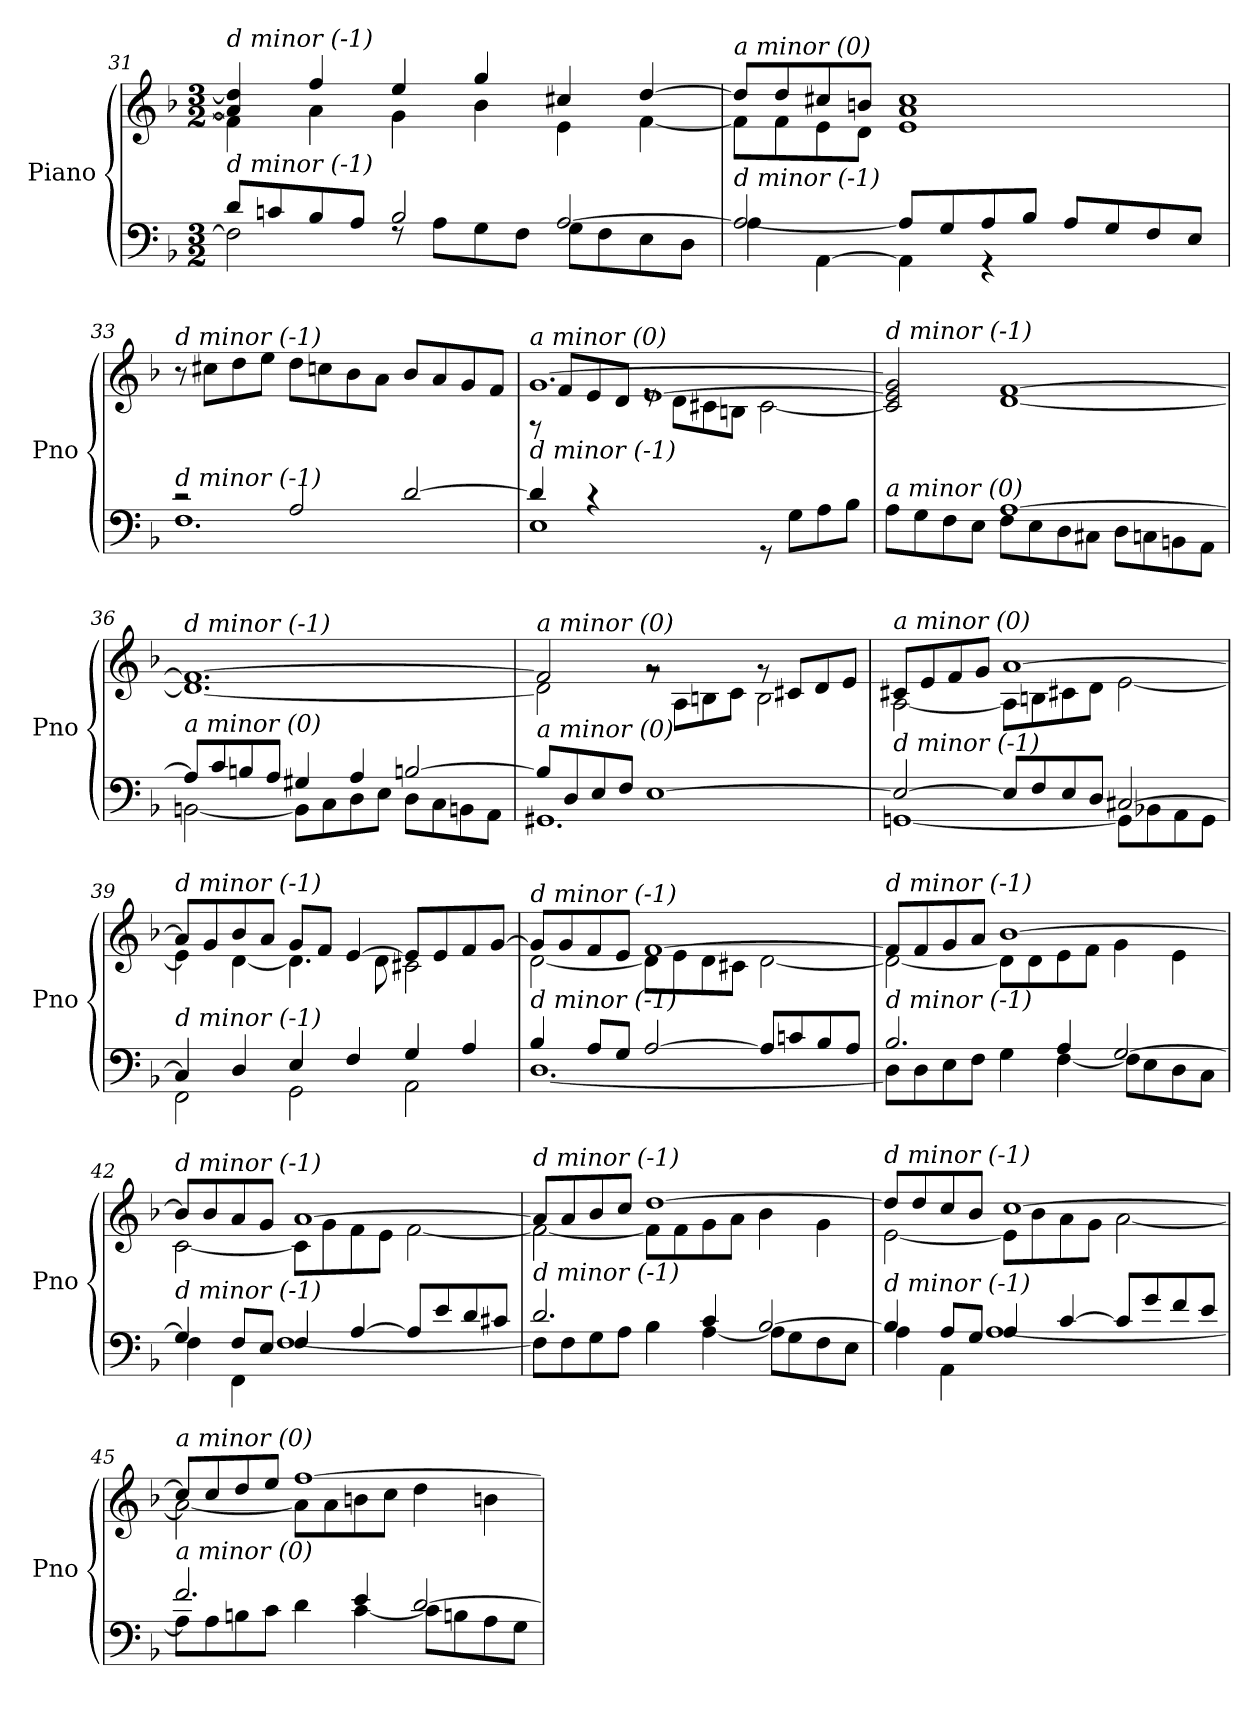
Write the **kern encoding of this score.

**kern	**kern
*part1	*part1
*staff2	*staff1
*I"Piano	*
*I'Pno	*
*clefF4	*clefG2
*k[b-]	*k[b-]
*M3/2	*M3/2
=31	=31
*^	*^
!	!	!LO:TX:i:t=d minor (-1)	!
!LO:TX:i:t=d minor (-1)	!	!	!
8d/L	2F\]	4a/] 4dd/]	4f\]
8cn/	.	.	.
8B-/	.	4ff/	4a\
8A/J	.	.	.
2B-/	8rF	4ee/	4g\
.	8A\L	.	.
.	8G\	4gg/	4b-\
.	8F\J	.	.
[2A/	8G\L	4cc#X/	4e\
.	8F\	.	.
.	8E\	[4dd/	[4f\
.	8D\J	.	.
=32	=32	=32	=32
*	*^	*	*^
!	!	!	!LO:TX:i:t=a minor (0)	!	!
!LO:TX:i:t=d minor (-1)	!	!	!	!	!
2ryy	2A/_	4A\	8dd/L]	8f\L]	1ryy
.	.	.	8dd/	8f\	.
.	.	[4AA\	8cc#X/	8e\	.
.	.	.	8bn/J	8d\J	.
1ryy	8A/L]	4AA\]	1e 1a 1cc#	1ryy	.
.	8G/	.	.	.	.
.	8A/	4r	.	.	.
.	8B-/J	.	.	.	.
.	8A/L	2ryy	.	.	2ryy
.	8G/	.	.	.	.
.	8F/	.	.	.	.
.	8E/J	.	.	.	.
*	*v	*v	*	*	*
*	*	*v	*v	*v
!!LO:LB:g=z
=33	=33	=33
!	!	!LO:TX:i:t=d minor (-1)
!LO:TX:i:t=d minor (-1)	!	!
2r	1.F	8r
.	.	8cc#X\L
.	.	8dd\
.	.	8ee\J
2A/	.	8dd\L
.	.	8ccn\
.	.	8b-\
.	.	8a\J
[2d/	.	8b-/L
.	.	8a/
.	.	8g/
.	.	8f/J
=34	=34	=34
*	*^	*^
*	*	*	*	*^
*	*	*	*	*	*^
!	!	!	!LO:TX:i:t=a minor (0)	!	!	!
!LO:TX:i:t=d minor (-1)	!	!	!	!	!	!
2ryy	4d/]	1E	[1.g	2ryy	8rF	1ryy
.	.	.	.	.	8f/L	.
.	4r	.	.	.	8e/	.
.	.	.	.	.	8d/J	.
1ryy	4ryy	.	.	8re	[1e	.
.	.	.	.	8d\L	.	.
.	4ryy	.	.	8c#X\	.	.
.	.	.	.	8Bn\J	.	.
.	8rGG	2ryy	.	[2c#\	.	2ryy
.	8G\L	.	.	.	.	.
.	8A\	.	.	.	.	.
.	8B-\J	.	.	.	.	.
*	*v	*v	*	*	*	*
*	*	*	*v	*v	*v
=35	=35	=35	=35
!	!	!LO:TX:i:t=d minor (-1)	!
!LO:TX:i:t=a minor (0)	!	!	!
8A\L	2ryy	2c#/] 2e/] 2g/]	2ryy
8G\	.	.	.
8F\	.	.	.
8E\J	.	.	.
[1A	8F\L	[1d [1f	1ryy
.	8E\	.	.
.	8D\	.	.
.	8C#X\J	.	.
.	8D\L	.	.
.	8Cn\	.	.
.	8BBn\	.	.
.	8AA\J	.	.
*	*	*v	*v
!!LO:PB:g=z
=36	=36	=36
!	!	!LO:TX:i:t=d minor (-1)
!LO:TX:i:t=a minor (0)	!	!
8A/L]	[2BBn\	1.d_ 1.f_
8c/	.	.
8Bn/	.	.
8A/J	.	.
4G#X/	8BB\L]	.
.	8C\	.
4A/	8D\	.
.	8E\J	.
[2Bn/	8D\L	.
.	8C\	.
.	8BBn\	.
.	8AA\J	.
=37	=37	=37
*	*	*^
!	!	!LO:TX:i:t=a minor (0)	!
!LO:TX:i:t=a minor (0)	!	!	!
8B/L]	1.GG#X	2f/]	2d\]
8D/	.	.	.
8E/	.	.	.
8F/J	.	.	.
[1E	.	2rg	8rg
.	.	.	8A\L
.	.	.	8Bn\
.	.	.	8c\J
.	.	8rg	2B\
.	.	8c#X/L	.
.	.	8d/	.
.	.	8e/J	.
=38	=38	=38	=38
!	!	!LO:TX:i:t=a minor (0)	!
!LO:TX:i:t=d minor (-1)	!	!	!
2E/_	[1GGn	8c#X/L	[2A\
.	.	8e/	.
.	.	8f/	.
.	.	8g/J	.
8E/L]	.	[1a	8A\L]
8F/	.	.	8Bn\
8E/	.	.	8c#X\
8D/J	.	.	8d\J
[2C#X/	8GG\L]	.	[2e\
.	8BB-X\	.	.
.	8AA\	.	.
.	8GG\J	.	.
!!LO:LB:g=z	!!
=39	=39	=39	=39
!	!	!LO:TX:i:t=d minor (-1)	!
!LO:TX:i:t=d minor (-1)	!	!	!
4C#/]	2FF\	8a/L]	4e\]
.	.	8g/	.
4D/	.	8b-/	[4d\
.	.	8a/J	.
4E/	2GG\	8g/L	4.d\]
.	.	8f/J	.
4F/	.	[4e/	.
.	.	.	8d\
4G/	2AA\	8e/L]	2c#X\
.	.	8e/	.
4A/	.	8f/	.
.	.	[8g/J	.
=40	=40	=40	=40
!	!	!LO:TX:i:t=d minor (-1)	!
!LO:TX:i:t=d minor (-1)	!	!	!
4B-/	[1.D	8g/L]	[2d\
.	.	8g/	.
8A/L	.	8f/	.
8G/J	.	8e/J	.
[2A/	.	[1f	8d\L]
.	.	.	8e\
.	.	.	8d\
.	.	.	8c#X\J
8A/L]	.	.	[2d\
8cn/	.	.	.
8B-/	.	.	.
8A/J	.	.	.
=41	=41	=41	=41
!	!	!LO:TX:i:t=d minor (-1)	!
!LO:TX:i:t=d minor (-1)	!	!	!
2.B-/	8D\L]	8f/L]	2d\_
.	8D\	8f/	.
.	8E\	8g/	.
.	8F\J	8a/J	.
.	4G\	[1b-	8d\L]
.	.	.	8d\
4A/	[4F\	.	8e\
.	.	.	8f\J
[2G/	8F\L]	.	4g\
.	8E\	.	.
.	8D\	.	4e\
.	8C\J	.	.
!!LO:LB:g=z	!!
=42	=42	=42	=42
!	!	!LO:TX:i:t=d minor (-1)	!
!LO:TX:i:t=d minor (-1)	!	!	!
4G/]	4F\	8b-/L]	[2c\
.	.	8b-/	.
8F/L	4FF\	8a/	.
8E/J	.	8g/J	.
4F/	[1F	[1a	8c\L]
.	.	.	8g\
[4A/	.	.	8f\
.	.	.	8e\J
8A/L]	.	.	[2f\
8e/	.	.	.
8d/	.	.	.
8c#X/J	.	.	.
=43	=43	=43	=43
!	!	!LO:TX:i:t=d minor (-1)	!
!LO:TX:i:t=d minor (-1)	!	!	!
2.d/	8F\L]	8a/L]	2f\_
.	8F\	8a/	.
.	8G\	8b-/	.
.	8A\J	8cc/J	.
.	4B-\	[1dd	8f\L]
.	.	.	8f\
4c/	[4A\	.	8g\
.	.	.	8a\J
[2B-/	8A\L]	.	4b-\
.	8G\	.	.
.	8F\	.	4g\
.	8E\J	.	.
=44	=44	=44	=44
!	!	!LO:TX:i:t=d minor (-1)	!
!LO:TX:i:t=d minor (-1)	!	!	!
4B-/]	4A\	8dd/L]	[2e\
.	.	8dd/	.
8A/L	4AA\	8cc/	.
8G/J	.	8b-/J	.
4A/	[1A	[1cc	8e\L]
.	.	.	8b-\
[4c/	.	.	8a\
.	.	.	8g\J
8c/L]	.	.	[2a\
8g/	.	.	.
8f/	.	.	.
8e/J	.	.	.
!!LO:LB:g=z	!!
=45	=45	=45	=45
!	!	!LO:TX:i:t=a minor (0)	!
!LO:TX:i:t=a minor (0)	!	!	!
2.f/	8A\L]	8cc/L]	2a\_
.	8A\	8cc/	.
.	8Bn\	8dd/	.
.	8c\J	8ee/J	.
.	4d\	[1ff	8a\L]
.	.	.	8a\
4e/	[4c\	.	8bn\
.	.	.	8cc\J
[2d/	8c\L]	.	4dd\
.	8Bn\	.	.
.	8A\	.	4bn\
.	8G\J	.	.
*v	*v	*	*
*	*v	*v
=	=
*-	*-
